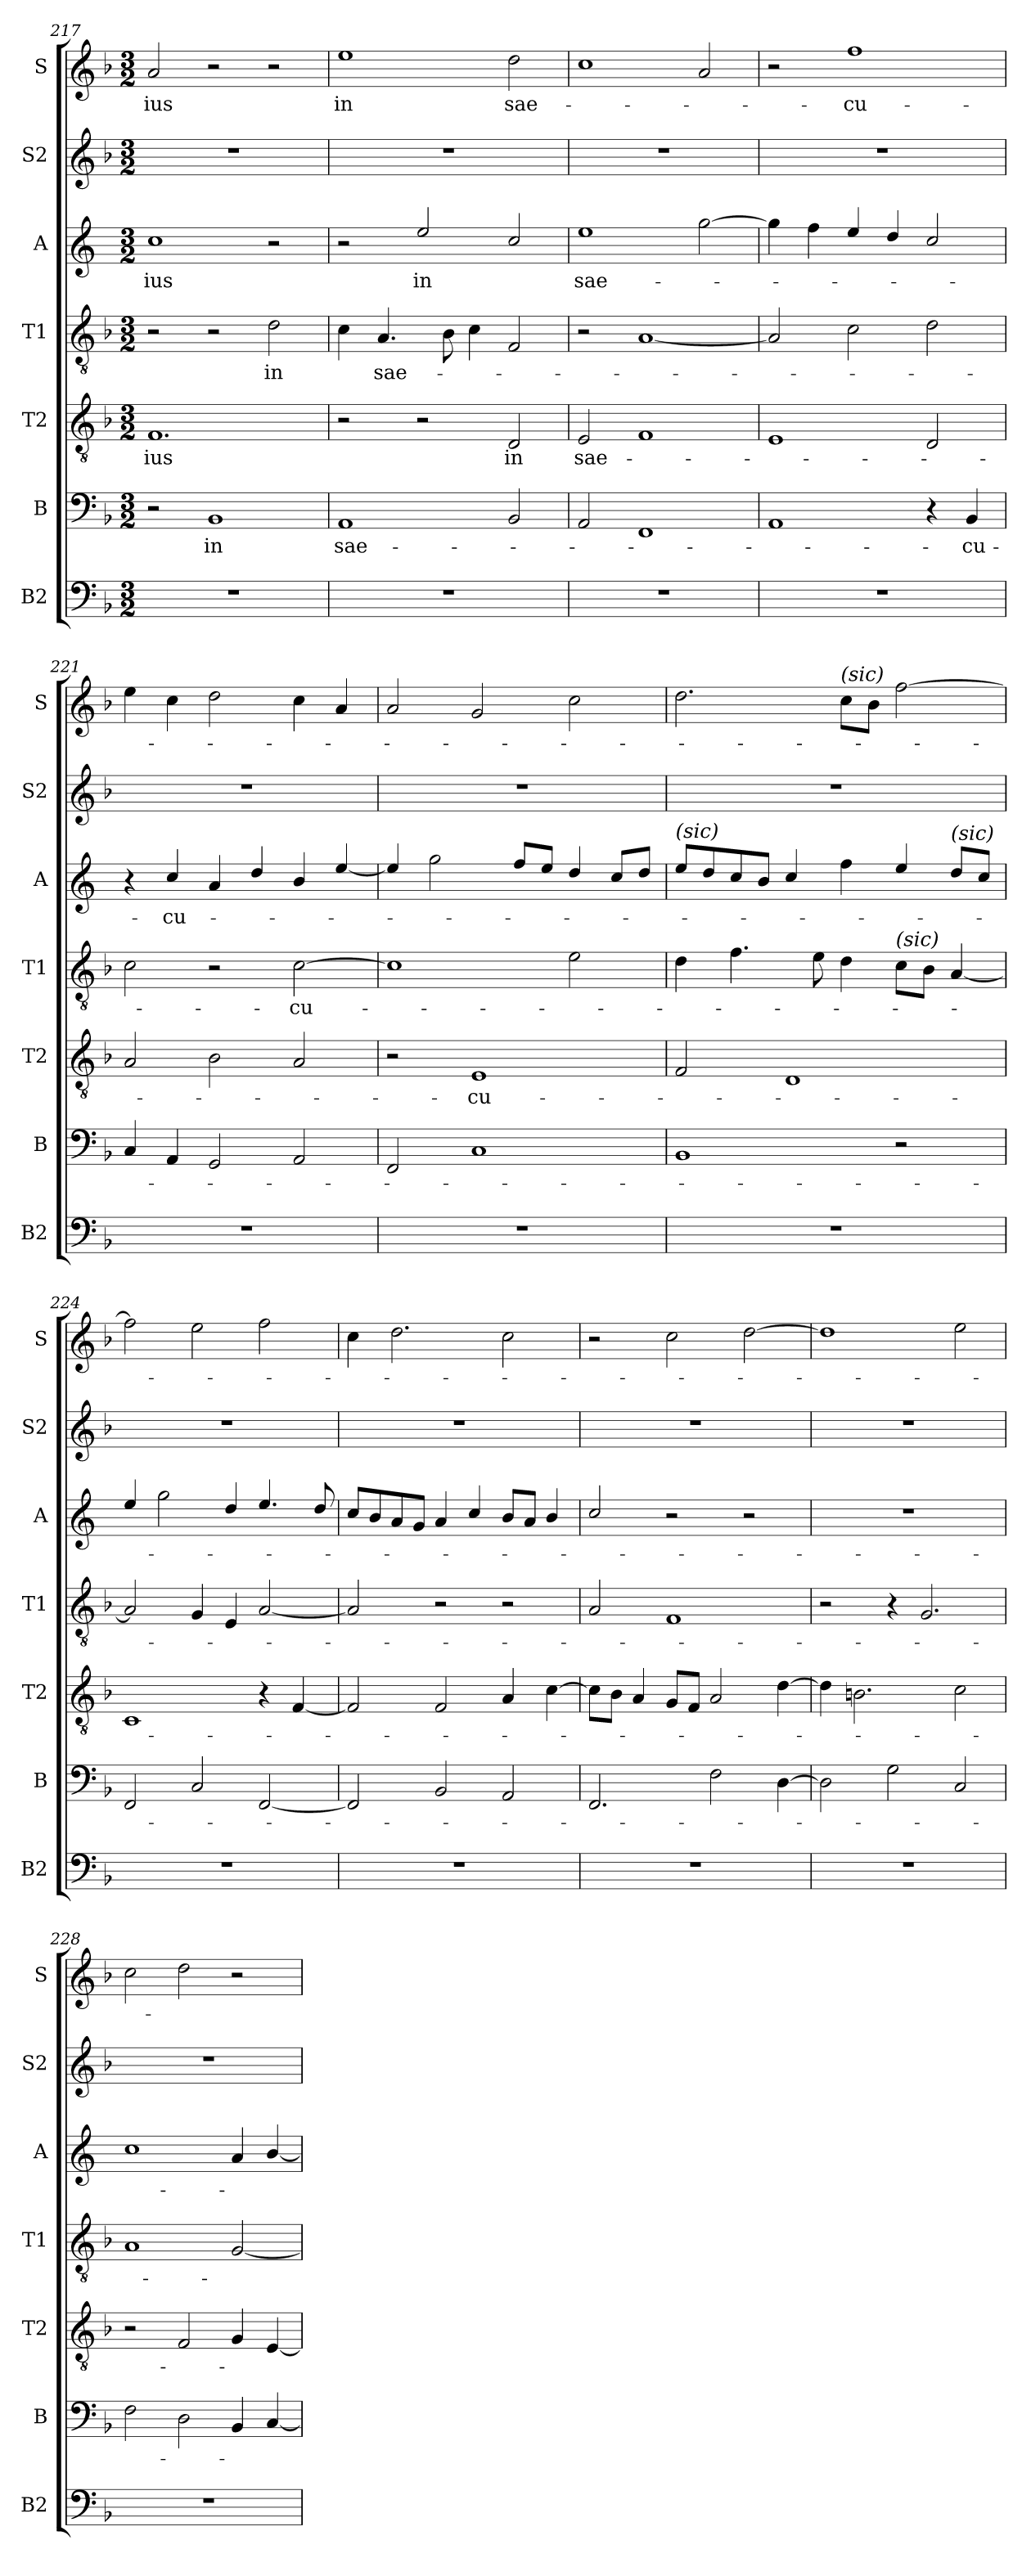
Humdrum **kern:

**kern	**kern	**text	**kern	**text	**kern	**text	**kern	**text	**kern	**kern	**text
*part7	*part6	*part6	*part5	*part5	*part4	*part4	*part3	*part3	*part2	*part1	*part1
*staff7	*staff6	*staff6	*staff5	*staff5	*staff4	*staff4	*staff3	*staff3	*staff2	*staff1	*staff1
*I"B2	*I"B	*	*I"T2	*	*I"T1	*	*I"A	*	*I"S2	*I"S	*
*I'B2	*I'B	*	*I'T2	*	*I'T1	*	*I'A	*	*I'S2	*I'S	*
*clefF4	*clefF4	*	*clefGv2	*	*clefGv2	*	*clefG2	*	*clefG2	*clefG2	*
*	*	*	*	*	*	*	*ITrd4c7	*	*	*	*
*k[b-]	*k[b-]	*	*k[b-]	*	*k[b-]	*	*k[b-]	*	*k[b-]	*k[b-]	*
*M3/2	*M3/2	*	*M3/2	*	*M3/2	*	*M3/2	*	*M3/2	*M3/2	*
=217	=217	=217	=217	=217	=217	=217	=217	=217	=217	=217	=217
1.r	2r	.	1.F	ius	2r	.	1f	ius	1.r	2a/	ius
.	1BB-	in	.	.	2r	.	.	.	.	2r	.
.	.	.	.	.	2d\	in	2r	.	.	2r	.
=218	=218	=218	=218	=218	=218	=218	=218	=218	=218	=218	=218
1.r	1AA	sae-	2r	.	4c\	.	2r	.	1.r	1ee	in
.	.	.	.	.	4.A/	sae-	.	.	.	.	.
.	.	.	2r	.	.	.	2a/	in	.	.	.
.	.	.	.	.	8B-\	.	.	.	.	.	.
.	.	.	.	.	4c\	.	.	.	.	.	.
.	2BB-/	.	2D/	in	2F/	.	2f/	.	.	2dd\	sae-
=219	=219	=219	=219	=219	=219	=219	=219	=219	=219	=219	=219
1.r	2AA/	.	2E/	sae-	2r	.	1a	sae-	1.r	1cc	.
.	1FF	.	1F	.	[1A	.	.	.	.	.	.
.	.	.	.	.	.	.	[2cc\	.	.	2a/	.
=220	=220	=220	=220	=220	=220	=220	=220	=220	=220	=220	=220
1.r	1AA	.	1E	.	2A/]	.	4cc\]	.	1.r	2r	.
.	.	.	.	.	.	.	4b-\	.	.	.	.
.	.	.	.	.	2c\	.	4a/	.	.	1ff	-cu-
.	.	.	.	.	.	.	4g/	.	.	.	.
.	4r	.	2D/	.	2d\	.	2f/	.	.	.	.
.	4BB-/	-cu-	.	.	.	.	.	.	.	.	.
=221	=221	=221	=221	=221	=221	=221	=221	=221	=221	=221	=221
1.r	4C/	.	2A/	.	2c\	.	4r	.	1.r	4ee\	.
.	4AA/	.	.	.	.	.	4f/	-cu-	.	4cc\	.
.	2GG/	.	2B-\	.	2r	.	4d/	.	.	2dd\	.
.	.	.	.	.	.	.	4g/	.	.	.	.
.	2AA/	.	2A/	.	[2c\	cu-	4e/	.	.	4cc\	.
.	.	.	.	.	.	.	[4a/	.	.	4a/	.
=222	=222	=222	=222	=222	=222	=222	=222	=222	=222	=222	=222
1.r	2FF/	.	2r	.	1c]	.	4a/]	.	1.r	2a/	.
.	.	.	.	.	.	.	2cc\	.	.	.	.
.	1C	.	1E	cu-	.	.	.	.	.	2g/	.
.	.	.	.	.	.	.	8b-/L	.	.	.	.
.	.	.	.	.	.	.	8a/J	.	.	.	.
.	.	.	.	.	2e\	.	4g/	.	.	2cc\	.
.	.	.	.	.	.	.	8f/L	.	.	.	.
.	.	.	.	.	.	.	8g/J	.	.	.	.
=223	=223	=223	=223	=223	=223	=223	=223	=223	=223	=223	=223
!	!	!	!	!	!	!	!LO:TX:a:i:t=(sic)	!	!	!	!
1.r	1BB-	.	2F/	.	4d\	.	8a/L	.	1.r	2.dd\	.
.	.	.	.	.	.	.	8g/	.	.	.	.
.	.	.	.	.	4.f\	.	8f/	.	.	.	.
.	.	.	.	.	.	.	8e/J	.	.	.	.
.	.	.	1D	.	.	.	4f/	.	.	.	.
.	.	.	.	.	8e\	.	.	.	.	.	.
!	!	!	!	!	!	!	!	!	!	!LO:TX:a:i:t=(sic)	!
.	.	.	.	.	4d\	.	4b-\	.	.	8cc\L	.
.	.	.	.	.	.	.	.	.	.	8b-\J	.
!	!	!	!	!	!LO:TX:a:i:t=(sic)	!	!	!	!	!	!
.	2r	.	.	.	8c\L	.	4a/	.	.	[2ff\	.
.	.	.	.	.	8B-\J	.	.	.	.	.	.
!	!	!	!	!	!	!	!LO:TX:a:i:t=(sic)	!	!	!	!
.	.	.	.	.	[4A/	.	8g/L	.	.	.	.
.	.	.	.	.	.	.	8f/J	.	.	.	.
=224	=224	=224	=224	=224	=224	=224	=224	=224	=224	=224	=224
1.r	2FF/	.	1C	.	2A/]	.	4a/	.	1.r	2ff\]	.
.	.	.	.	.	.	.	2cc\	.	.	.	.
.	2C/	.	.	.	4G/	.	.	.	.	2ee\	.
.	.	.	.	.	4E/	.	4g/	.	.	.	.
.	[2FF/	.	4r	.	[2A/	.	4.a/	.	.	2ff\	.
.	.	.	[4F/	.	.	.	.	.	.	.	.
.	.	.	.	.	.	.	8g/	.	.	.	.
=225	=225	=225	=225	=225	=225	=225	=225	=225	=225	=225	=225
1.r	2FF/]	.	2F/]	.	2A/]	.	8f/L	.	1.r	4cc\	.
.	.	.	.	.	.	.	8e/	.	.	.	.
.	.	.	.	.	.	.	8d/	.	.	2.dd\	.
.	.	.	.	.	.	.	8c/J	.	.	.	.
.	2BB-/	.	2F/	.	2r	.	4d/	.	.	.	.
.	.	.	.	.	.	.	4f/	.	.	.	.
.	2AA/	.	4A/	.	2r	.	8e/L	.	.	2cc\	.
.	.	.	.	.	.	.	8d/J	.	.	.	.
.	.	.	[4c\	.	.	.	4e/	.	.	.	.
=226	=226	=226	=226	=226	=226	=226	=226	=226	=226	=226	=226
1.r	2.FF/	.	8c\L]	.	2A/	.	2f/	.	1.r	2r	.
.	.	.	8B-\J	.	.	.	.	.	.	.	.
.	.	.	4A/	.	.	.	.	.	.	.	.
.	.	.	8G/L	.	1F	.	2r	.	.	2cc\	.
.	.	.	8F/J	.	.	.	.	.	.	.	.
.	2F\	.	2A/	.	.	.	.	.	.	.	.
.	.	.	.	.	.	.	2r	.	.	[2dd\	.
.	[4D\	.	[4d\	.	.	.	.	.	.	.	.
=227	=227	=227	=227	=227	=227	=227	=227	=227	=227	=227	=227
1.r	2D\]	.	4d\]	.	2r	.	1.r	.	1.r	1dd]	.
.	.	.	2.Bn\	.	.	.	.	.	.	.	.
.	2G\	.	.	.	4r	.	.	.	.	.	.
.	.	.	.	.	2.G/	.	.	.	.	.	.
.	2C/	.	2c\	.	.	.	.	.	.	2ee\	.
=228	=228	=228	=228	=228	=228	=228	=228	=228	=228	=228	=228
1.r	2F\	.	2r	.	1A	.	1f	.	1.r	2cc\	.
.	2D\	.	2F/	.	.	.	.	.	.	2dd\	.
.	4BB-/	.	4G/	.	[2G/	.	4d/	.	.	2r	.
.	[4C/	.	[4E/	.	.	.	[4e/	.	.	.	.
=	=	=	=	=	=	=	=	=	=	=	=
*-	*-	*-	*-	*-	*-	*-	*-	*-	*-	*-	*-
